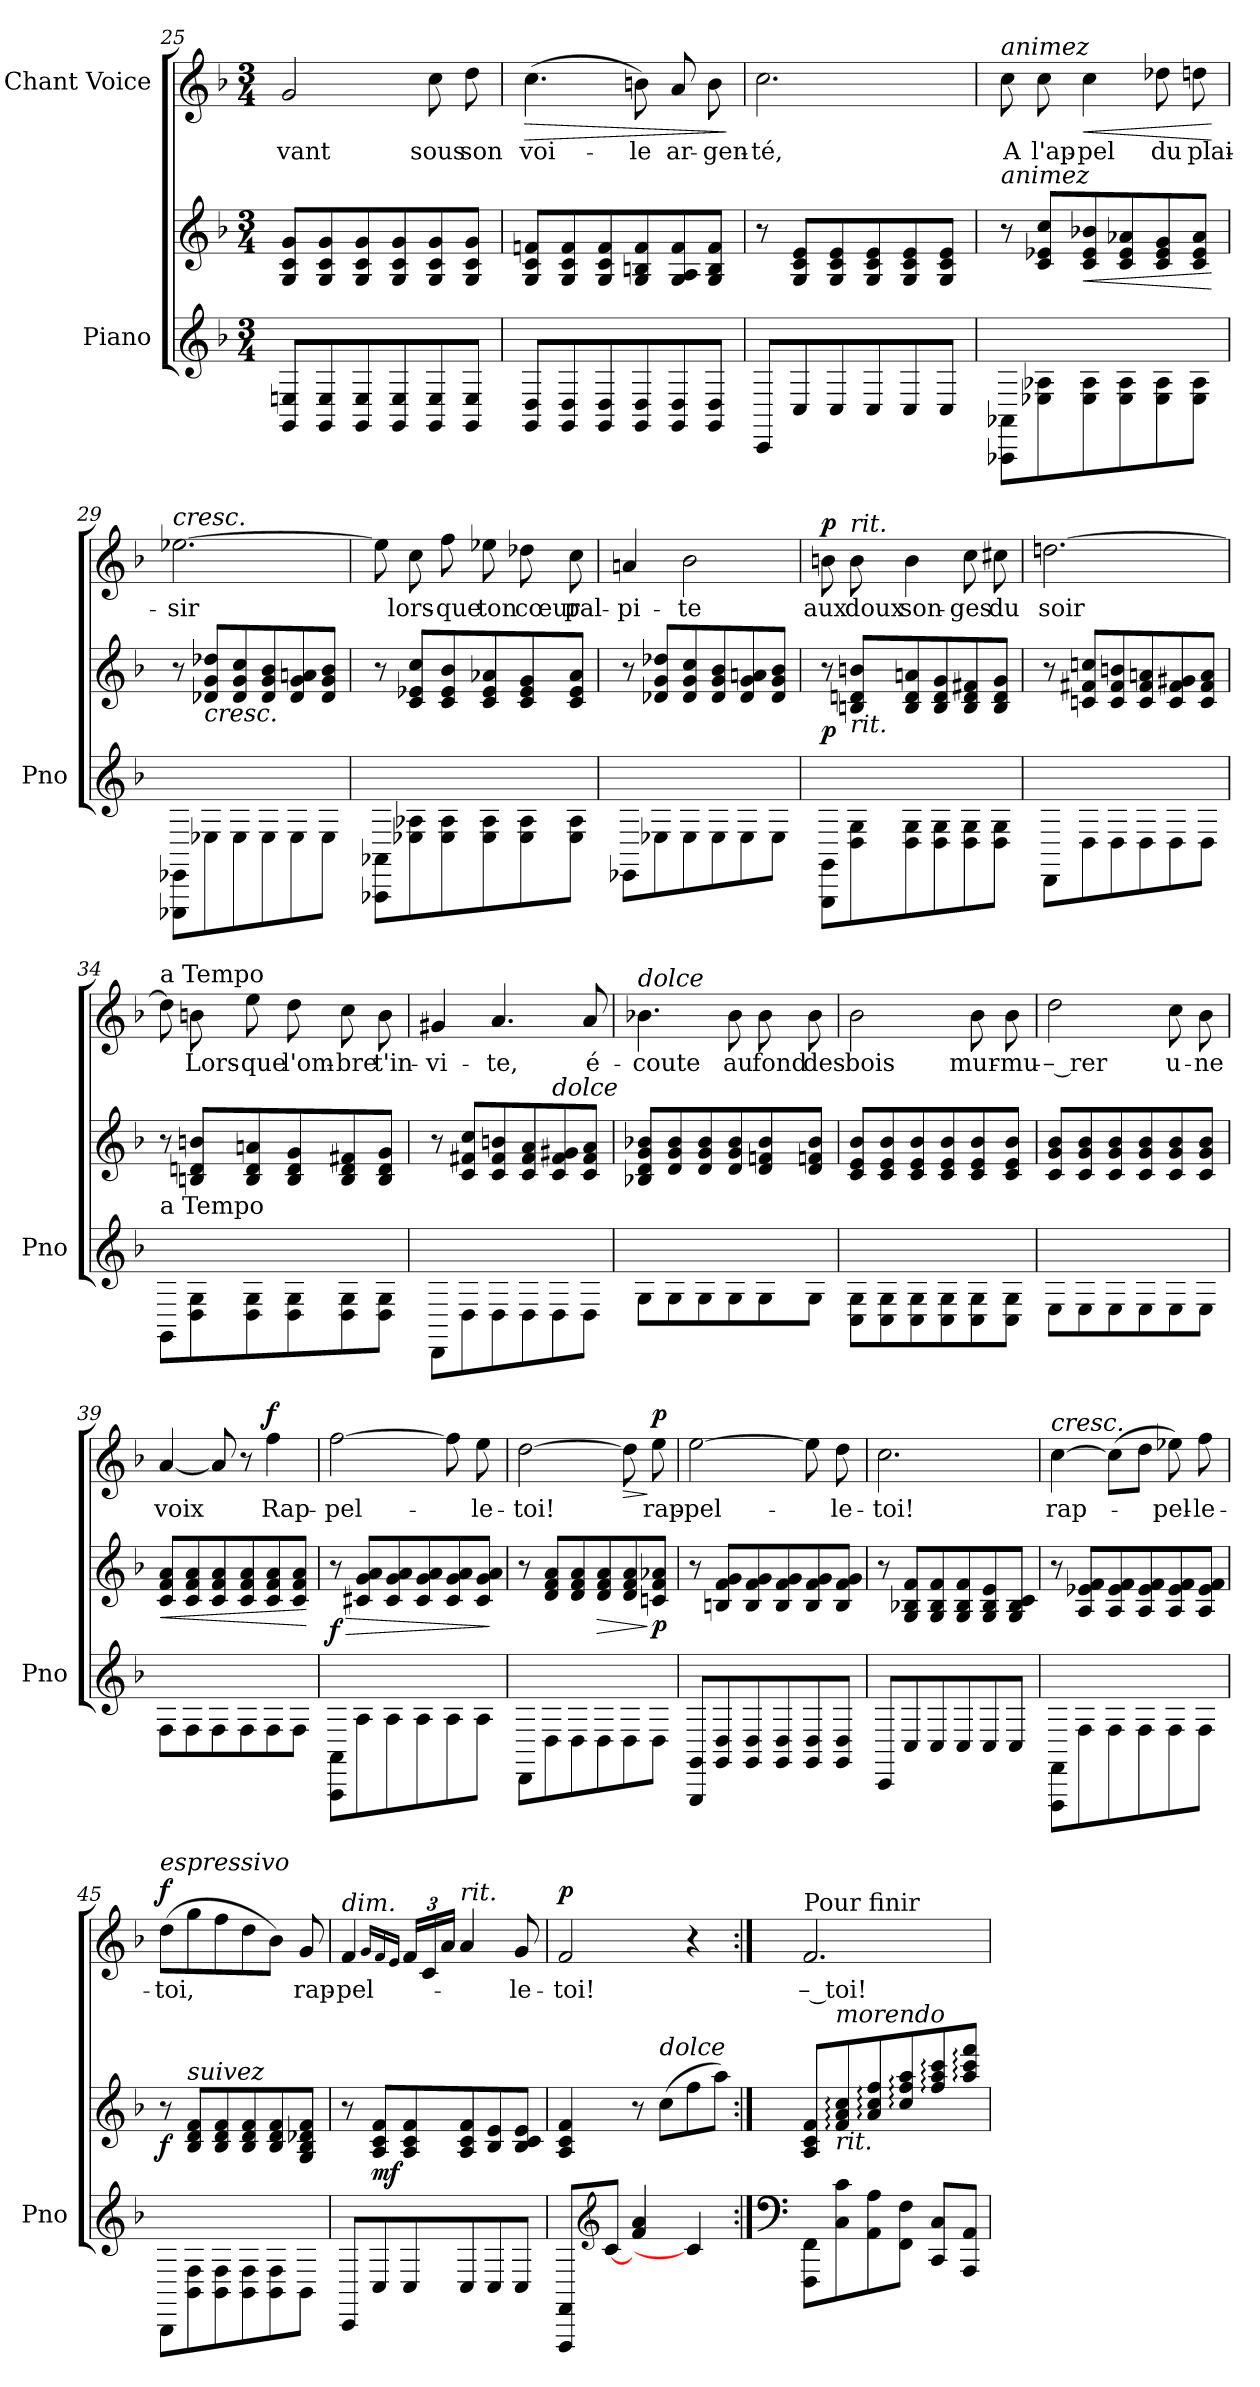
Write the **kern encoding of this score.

**kern	**kern	**dynam	**kern	**text	**dynam
*part2	*part2	*part2	*part1	*part1	*part1
*staff3	*staff2	*staff2/3	*staff1	*staff1	*staff1
*I"Piano	*	*	*I"Chant Voice	*	*
*I'Pno	*	*	*	*	*
*clefG2	*clefG2	*	*clefG2	*	*
*k[b-]	*k[b-]	*	*k[b-]	*	*
*M3/4	*M3/4	*	*M3/4	*	*
=25	=25	=25	=25	=25	=25
8GG/ 8En/L	8G/ 8c/ 8g/L	.	2g/	-vant	.
8GG/ 8E/	8G/ 8c/ 8g/	.	.	.	.
8GG/ 8E/	8G/ 8c/ 8g/	.	.	.	.
8GG/ 8E/	8G/ 8c/ 8g/	.	.	.	.
8GG/ 8E/	8G/ 8c/ 8g/	.	8cc\	sous	.
8GG/ 8E/J	8G/ 8c/ 8g/J	.	8dd\	son	.
=26	=26	=26	=26	=26	=26
!	!	!	!	!	!LO:HP:b
8GG/ 8D/L	8G/ 8c/ 8fn/L	.	(4.cc\	voi-	>
8GG/ 8D/	8G/ 8c/ 8f/	.	.	.	.
8GG/ 8D/	8G/ 8c/ 8f/	.	.	.	.
8GG/ 8D/	8G/ 8Bn/ 8f/	.	8bn\)	-le	.
8GG/ 8D/	8G/ 8A/ 8f/	.	8a/	ar-	.
8GG/ 8D/J	8G/ 8B/ 8f/J	.	8b\	-gen-	.
.	.	.	.	.	]
=27	=27	=27	=27	=27	=27
8CC/L	8r	.	2.cc\	-té,	.
8C/	8G/ 8c/ 8e/L	.	.	.	.
8C/	8G/ 8c/ 8e/	.	.	.	.
8C/	8G/ 8c/ 8e/	.	.	.	.
8C/	8G/ 8c/ 8e/	.	.	.	.
8C/J	8G/ 8c/ 8e/J	.	.	.	.
=28	=28	=28	=28	=28	=28
!	!	!	!LO:TX:i:t=animez	!	!
!	!LO:TX:i:t=animez	!	!	!	!
8AAA-X\ 8AA-X\L	8r	.	8cc\	A	.
8E-X\ 8A-X\	8c/ 8e-X/ 8cc/L	.	8cc\	l'ap-	.
!	!	!LO:HP:b	!	!	!LO:HP:b
8E-\ 8A-\	8c/ 8e-/ 8b-X/	<	4cc\	-pel	<
8E-\ 8A-\	8c/ 8e-/ 8a-X/	.	.	.	.
8E-\ 8A-\	8c/ 8e-/ 8g/	.	8dd-X\	du	.
8E-\ 8A-\J	8c/ 8e-/ 8a-/J	.	8ddn\	plai-	.
.	.	[	.	.	[
=29	=29	=29	=29	=29	=29
!	!	!	!LO:TX:a:i:t=cresc.	!	!
8EEE-X\ 8EE-X\L	8r	.	[2.ee-X\	-sir	.
!	!LO:TX:b:i:t=cresc.	!	!	!	!
8E-X\	8d-X/ 8g/ 8dd-X/L	.	.	.	.
8E-\	8d-/ 8g/ 8cc/	.	.	.	.
8E-\	8d-/ 8g/ 8b-/	.	.	.	.
8E-\	8d-/ 8g/ 8an/	.	.	.	.
8E-\J	8d-/ 8g/ 8b-/J	.	.	.	.
=30	=30	=30	=30	=30	=30
8AAA-X\ 8AA-X\L	8r	.	8ee-\]	.	.
8E-X\ 8A-X\	8c/ 8e-X/ 8cc/L	.	8cc\	lors-	.
8E-\ 8A-\	8c/ 8e-/ 8b-/	.	8ff\	-que	.
8E-\ 8A-\	8c/ 8e-/ 8a-X/	.	8ee-X\	ton	.
8E-\ 8A-\	8c/ 8e-/ 8g/	.	8dd-X\	cœur	.
8E-\ 8A-\J	8c/ 8e-/ 8a-/J	.	8cc\	pal-	.
=31	=31	=31	=31	=31	=31
8EE-X\L	8r	.	4an/	-pi-	.
8E-X\	8d-X/ 8g/ 8dd-X/L	.	.	.	.
8E-\	8d-/ 8g/ 8cc/	.	2b-\	-te	.
8E-\	8d-/ 8g/ 8b-/	.	.	.	.
8E-\	8d-/ 8g/ 8an/	.	.	.	.
8E-\J	8d-/ 8g/ 8b-/J	.	.	.	.
=32	=32	=32	=32	=32	=32
!	!	!LO:DY:b	!	!	!LO:DY:a
8GGG\ 8GG\L	8r	p	8bn\	aux	p
!	!	!	!LO:TX:a:i:t=rit.	!	!
!	!LO:TX:b:i:t=rit.	!	!	!	!
8D\ 8G\	8Bn/ 8dn/ 8bn/L	.	8b\	doux	.
8D\ 8G\	8B/ 8d/ 8an/	.	4b\	son-	.
8D\ 8G\	8B/ 8d/ 8g/	.	.	.	.
8D\ 8G\	8B/ 8d/ 8f#X/	.	8cc\	-ges	.
8D\ 8G\J	8B/ 8d/ 8g/J	.	8cc#X\	du	.
=33	=33	=33	=33	=33	=33
8DD\L	8r	.	[2.ddn\	soir	.
8D\	8cn/ 8f#X/ 8ccn/L	.	.	.	.
8D\	8c/ 8f#/ 8bn/	.	.	.	.
8D\	8c/ 8f#/ 8an/	.	.	.	.
8D\	8c/ 8f#/ 8g#X/	.	.	.	.
8D\J	8c/ 8f#/ 8a/J	.	.	.	.
=34	=34	=34	=34	=34	=34
!	!	!	!LO:TX:a:t=a Tempo	!	!
!	!LO:TX:b:t=a Tempo	!	!	!	!
8GG\L	8r	.	8dd\]	.	.
8D\ 8G\	8Bn/ 8dn/ 8bn/L	.	8bn\	Lors-	.
8D\ 8G\	8B/ 8d/ 8an/	.	8ee\	-que	.
8D\ 8G\	8B/ 8d/ 8g/	.	8dd\	l'om-	.
8D\ 8G\	8B/ 8d/ 8f#X/	.	8cc\	-bre	.
8D\ 8G\J	8B/ 8d/ 8g/J	.	8b\	t'in-	.
=35	=35	=35	=35	=35	=35
8DD\L	8r	.	4g#X/	-vi-	.
8D\	8c/ 8f#X/ 8cc/L	.	.	.	.
8D\	8c/ 8f#/ 8bn/	.	4.a/	-te,	.
8D\	8c/ 8f#/ 8a/	.	.	.	.
!	!LO:TX:i:t=dolce	!	!	!	!
8D\	8c/ 8f#/ 8g#X/	.	.	.	.
8D\J	8c/ 8f#/ 8a/J	.	8a/	é-	.
=36	=36	=36	=36	=36	=36
!	!	!	!LO:TX:i:t=dolce	!	!
8G\L	8B-X/ 8d/ 8g/ 8b-X/L	.	4.b-X\	-coute	.
8G\	8d/ 8g/ 8b-/	.	.	.	.
8G\	8d/ 8g/ 8b-/	.	.	.	.
8G\	8d/ 8g/ 8b-/	.	8b-\	au	.
8G\	8d/ 8fn/ 8b-/	.	8b-\	fond	.
8G\J	8d/ 8fn/ 8b-/J	.	8b-\	des	.
=37	=37	=37	=37	=37	=37
8C\ 8G\L	8c/ 8e/ 8b-/L	.	2b-\	bois	.
8C\ 8G\	8c/ 8e/ 8b-/	.	.	.	.
8C\ 8G\	8c/ 8e/ 8b-/	.	.	.	.
8C\ 8G\	8c/ 8e/ 8b-/	.	.	.	.
8C\ 8G\	8c/ 8e/ 8b-/	.	8b-\	mur-	.
8C\ 8G\J	8c/ 8e/ 8b-/J	.	8b-\	-mu-	.
=38	=38	=38	=38	=38	=38
8E\L	8c/ 8g/ 8b-/L	.	2dd\	– rer	.
8E\	8c/ 8g/ 8b-/	.	.	.	.
8E\	8c/ 8g/ 8b-/	.	.	.	.
8E\	8c/ 8g/ 8b-/	.	.	.	.
8E\	8c/ 8g/ 8b-/	.	8cc\	u-	.
8E\J	8c/ 8g/ 8b-/J	.	8b-\	-ne	.
=39	=39	=39	=39	=39	=39
!	!	!LO:HP:b	!	!	!
8F\L	8c/ 8f/ 8a/L	<	[4a/	voix	.
8F\	8c/ 8f/ 8a/	.	.	.	.
8F\	8c/ 8f/ 8a/	.	8a/]	.	.
8F\	8c/ 8f/ 8a/	.	8r	.	.
!	!	!	!	!	!LO:DY:a
8F\	8c/ 8f/ 8a/	.	4ff\	Rap-	f
8F\J	8c/ 8f/ 8a/J	.	.	.	.
.	.	[	.	.	.
=40	=40	=40	=40	=40	=40
!	!	!LO:HP:b	!	!	!
!	!	!LO:DY:n=1:b	!	!	!
8AAA\ 8AA\L	8r	> f	[2ff\	-pel-	.
8A\	8c#X/ 8g/ 8a/L	.	.	.	.
8A\	8c#/ 8g/ 8a/	.	.	.	.
8A\	8c#/ 8g/ 8a/	.	.	.	.
8A\	8c#/ 8g/ 8a/	.	8ff\]	.	.
8A\J	8c#/ 8g/ 8a/J	.	8ee\	-le-	.
.	.	]	.	.	.
=41	=41	=41	=41	=41	=41
8DD\L	8r	.	[2dd\	-toi!	.
8D\	8d/ 8f/ 8a/L	.	.	.	.
8D\	8d/ 8f/ 8a/	.	.	.	.
!	!	!LO:HP:b	!	!	!
8D\	8d/ 8f/ 8a/	>	.	.	.
!	!	!	!	!	!LO:HP:b
8D\	8d/ 8f/ 8a/	.	8dd\]	.	>
!	!	!LO:DY:n=1:b	!	!	!LO:DY:n=1:a
8D\J	8cn/ 8f/ 8a-X/J	] p	8ee\	rap-	] p
=42	=42	=42	=42	=42	=42
8GGG/ 8GG/L	8r	.	[2ee\	-pel-	.
8GG/ 8D/	8Bn/ 8f/ 8g/L	.	.	.	.
8GG/ 8D/	8B/ 8f/ 8g/	.	.	.	.
8GG/ 8D/	8B/ 8f/ 8g/	.	.	.	.
8GG/ 8D/	8B/ 8f/ 8g/	.	8ee\]	.	.
8GG/ 8D/J	8B/ 8f/ 8g/J	.	8dd\	-le-	.
=43	=43	=43	=43	=43	=43
8CC/L	8r	.	2.cc\	-toi!	.
8C/	8G/ 8B-X/ 8f/L	.	.	.	.
8C/	8G/ 8B-/ 8f/	.	.	.	.
8C/	8G/ 8B-/ 8f/	.	.	.	.
8C/	8G/ 8B-/ 8e/	.	.	.	.
8C/J	8G/ 8B-/ 8c/J	.	.	.	.
=44	=44	=44	=44	=44	=44
!	!	!	!LO:TX:a:i:t=cresc.	!	!
8FFF\ 8FF\L	8r	.	[4cc\	rap-	.
8F\	8A/ 8e-X/ 8f/L	.	.	.	.
8F\	8A/ 8e-/ 8f/	.	(8cc\L]	.	.
8F\	8A/ 8e-/ 8f/	.	8dd\J	.	.
8F\	8A/ 8e-/ 8f/	.	8ee-X\)	-pel-	.
8F\J	8A/ 8e-/ 8f/J	.	8ff\	-le-	.
=45	=45	=45	=45	=45	=45
!	!	!	!LO:TX:i:t=espressivo	!	!
!	!	!LO:DY:b	!	!	!LO:DY:a
8BBB-\L	8r	f	(8dd\L	-toi,	f
!	!LO:TX:i:t=suivez	!	!	!	!
8BB-\ 8F\	8B-/ 8d/ 8f/L	.	8gg\	.	.
8BB-\ 8F\	8B-/ 8d/ 8f/	.	8ff\	.	.
8BB-\ 8F\	8B-/ 8d/ 8f/	.	8dd\	.	.
8BB-\ 8F\	8B-/ 8d/ 8f/	.	8b-\J)	.	.
8BB-\J	8G/ 8B-/ 8d-X/ 8f/J	.	8g/	rap-	.
=46	=46	=46	=46	=46	=46
!	!	!	!LO:TX:a:i:t=dim.	!	!
8CC/L	8r	.	4f/	-pel-	.
!	!	!LO:DY:b	!	!	!
8C/	8A/ 8c/ 8f/L	mf	.	.	.
.	.	.	16qg/LL	.	.
.	.	.	16qf/	.	.
.	.	.	16qe/JJ	.	.
*	*	*	*Xbrackettup	*	*
8C/	8A/ 8c/ 8f/	.	24f/LL	.	.
.	.	.	24c/	.	.
.	.	.	24a/JJ	.	.
!	!	!	!LO:TX:a:i:t=rit.	!	!
8C/	8A/ 8c/ 8f/	.	4a/	.	.
8C/	8B-/ 8e/	.	.	.	.
8C/J	8B-/ 8c/ 8e/J	.	8g/	-le-	.
=47	=47	=47	=47	=47	=47
!	!	!	!	!	!LO:DY:a
8FFF/ 8FF/L	4A/ 4c/ 4f/	.	2f/	-toi!	p
*clefG2	*	*	*	*	*
[8c/J	.	.	.	.	.
4f/ 4a/	8r	.	.	.	.
!	!LO:TX:i:t=dolce	!	!	!	!
.	(8cc\L	.	.	.	.
4c/]	8ff\	.	4r	.	.
.	8aa\J)	.	.	.	.
=48:|!	=48:|!	=48:|!	=48:|!	=48:|!	=48:|!
*clefF4	*	*	*	*	*
!	!	!	!LO:TX:a:t=Pour finir	!	!
8FFF\ 8FF\L	8A/ 8c/ 8f/L	.	2.f/	– toi!	.
!	!LO:TX:i:t=morendo	!	!	!	!
!	!LO:TX:b:i:t=rit.	!	!	!	!
8C\ 8c\	8f/: 8a/: 8cc/:	.	.	.	.
8AA\ 8A\	8a/: 8cc/: 8ff/:	.	.	.	.
8FF\ 8F\J	8cc/: 8ff/: 8aa/:	.	.	.	.
8CC/ 8C/L	8ff/: 8aa/: 8ccc/:	.	.	.	.
8AAA/ 8AA/J	8aa/: 8ccc/: 8fff/:J	.	.	.	.
=	=	=	=	=	=
*-	*-	*-	*-	*-	*-
